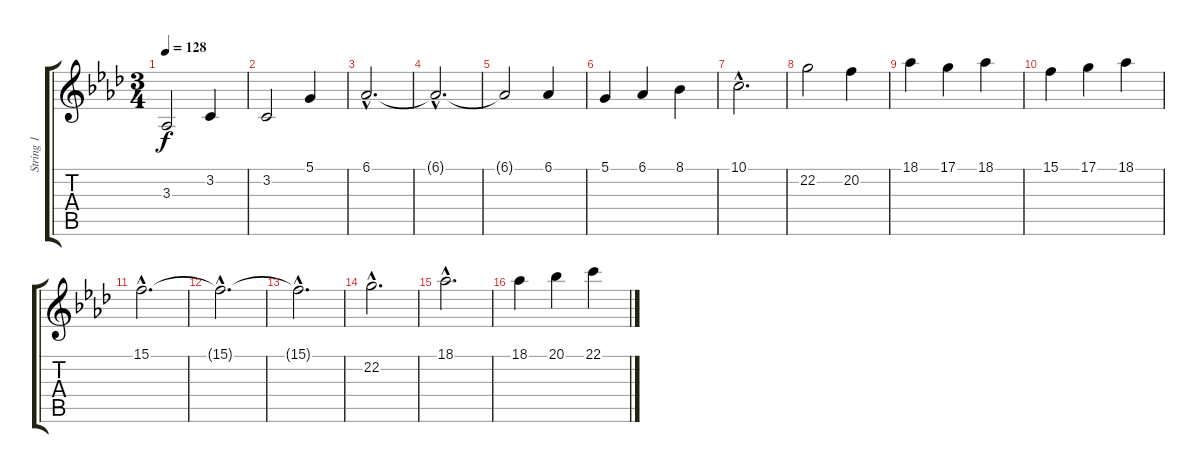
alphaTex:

\track ("String 1" "String 1") {instrument stringensemble1}
\staff {score tabs}
\tuning (D4 A3 F3 C3 G2 D2) {hide}
\ts (3 4)
\tempo 128
\clef g2
\ks fminor
3.3.2{dy f} 3.2.4 |
3.2.2 5.1.4 |
6.1{hac}.2{d} |
6.1{hac t}.2{d} |
6.1{t}.2 6.1.4 |
5.1.4 6.1.4 8.1.4 |
10.1{hac}.2{d} |
22.2.2 20.2.4 |
18.1.4 17.1.4 18.1.4 |
15.1.4 17.1.4 18.1.4 |
15.1{hac}.2{d} |
15.1{hac t}.2{d} |
15.1{hac t}.2{d} |
22.2{hac}.2{d} |
18.1{hac}.2{d} |
18.1.4 20.1.4 22.1.4
